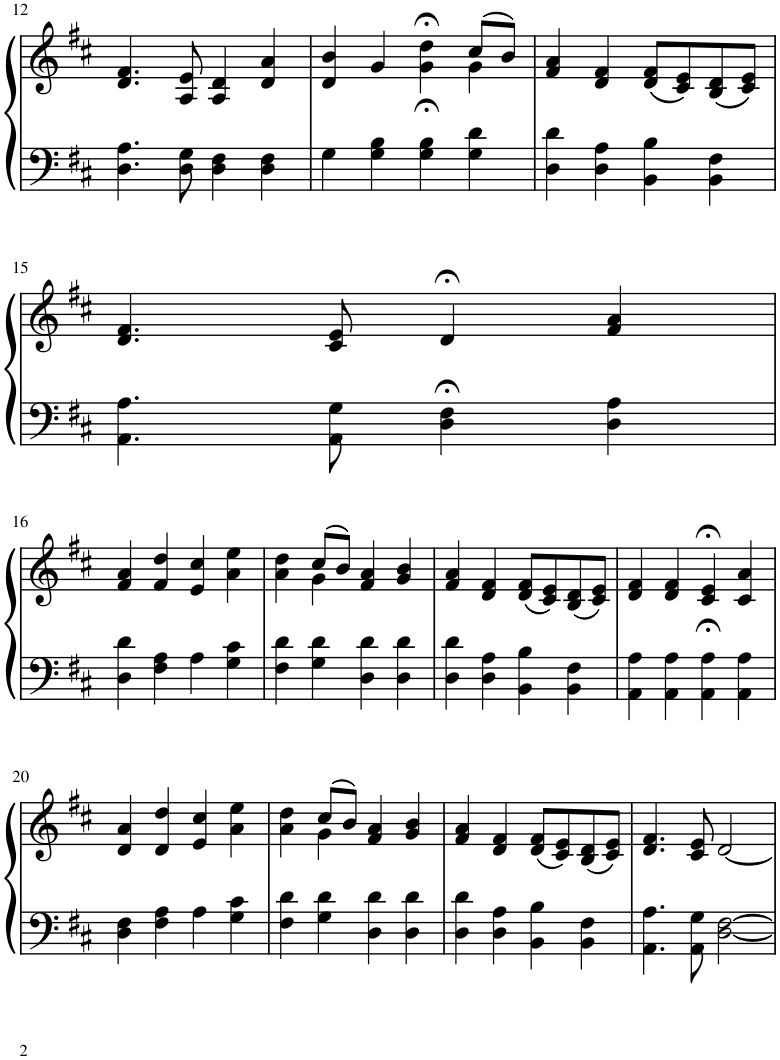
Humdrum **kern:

**kern	**kern
*part1	*part1
*staff2	*staff1
*I"Piano	*
*I'Pno.	*
!!LO:PB:g=z
*clefF4	*clefG2
*k[f#c#]	*k[f#c#]
*M4/4	*M4/4
=12	=12
4.D\ 4.A\	4.d/ 4.f#/
8D\ 8G\	8A/ 8e/
4D\ 4F#\	4A/ 4d/
4D\ 4F#\	4d/ 4a/
=13	=13
*	*^
4G\	4d/ 4b/	2.ryy
4G\ 4B\	4g/	.
4G\;< 4B\;<	4g\;< 4dd\;<	.
4G\ 4d\	(8cc#/L	4g\
.	8b/J)	.
*	*v	*v
=14	=14
4D\ 4d\	4f#/ 4a/
4D\ 4A\	4d/ 4f#/
4BB\ 4B\	(8d/ 8f#/L
.	8c#/ 8e/)
4BB\ 4F#\	(8B/ 8d/
.	8c#/ 8e/J)
!!LO:LB:g=z
=15	=15
4.AA\ 4.A\	4.d/ 4.f#/
8AA\ 8G\	8c#/ 8e/
4D\;< 4F#\;<	4d;</
4D\ 4A\	4f#/ 4a/
!!LO:LB:g=z
=16	=16
4D\ 4d\	4f#/ 4a/
4F#\ 4A\	4f#/ 4dd/
4A\	4e/ 4cc#/
4G\ 4c#\	4a\ 4ee\
=17	=17
*	*^
4F#\ 4d\	4a\ 4dd\	4ryy
4G\ 4d\	(8cc#/L	4g\
.	8b/J)	.
4D\ 4d\	4f#/ 4a/	2ryy
4D\ 4d\	4g/ 4b/	.
*	*v	*v
=18	=18
4D\ 4d\	4f#/ 4a/
4D\ 4A\	4d/ 4f#/
4BB\ 4B\	(8d/ 8f#/L
.	8c#/ 8e/)
4BB\ 4F#\	(8B/ 8d/
.	8c#/ 8e/J)
=19	=19
4AA\ 4A\	4d/ 4f#/
4AA\ 4A\	4d/ 4f#/
4AA\;< 4A\;<	4c#/;< 4e/;<
4AA\ 4A\	4c#/ 4a/
!!LO:LB:g=z
=20	=20
4D\ 4F#\	4d/ 4a/
4F#\ 4A\	4d/ 4dd/
4A\	4e/ 4cc#/
4G\ 4c#\	4a\ 4ee\
=21	=21
*	*^
4F#\ 4d\	4a\ 4dd\	4ryy
4G\ 4d\	(8cc#/L	4g\
.	8b/J)	.
4D\ 4d\	4f#/ 4a/	2ryy
4D\ 4d\	4g/ 4b/	.
*	*v	*v
=22	=22
4D\ 4d\	4f#/ 4a/
4D\ 4A\	4d/ 4f#/
4BB\ 4B\	(8d/ 8f#/L
.	8c#/ 8e/)
4BB\ 4F#\	(8B/ 8d/
.	8c#/ 8e/J)
=23	=23
4.AA\ 4.A\	4.d/ 4.f#/
8AA\ 8G\	8c#/ 8e/
[2D\ [2F#\	[2d/
=	=
*-	*-
